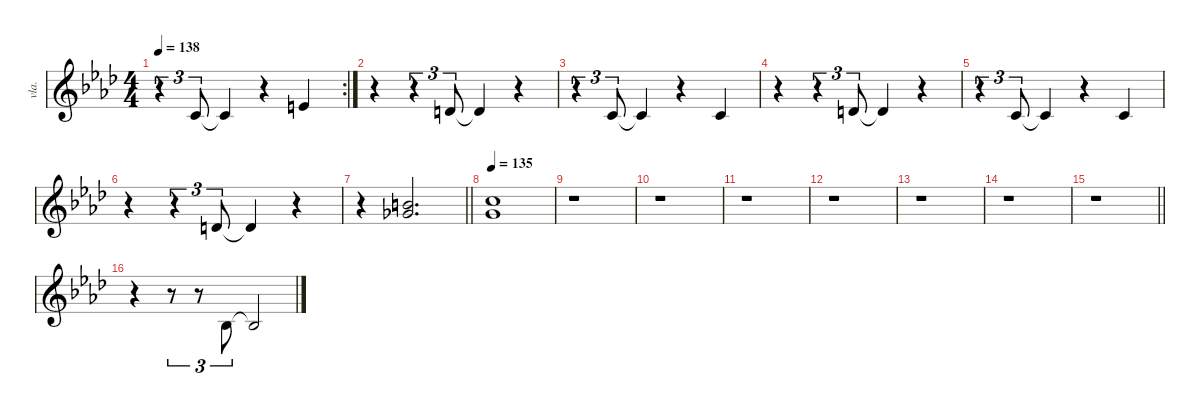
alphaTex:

\defaultSystemsLayout 4
\hideDynamics
\bracketExtendMode nobrackets
\otherSystemsTrackNameOrientation horizontal
\track ("Vocaux" "vla.") {defaultSystemsLayout 8 instrument viola}
\staff {score}
\tuning (E4 B3 G3 D3 A2 E2)
\rc 2
\ts (4 4)
\tempo 138
\clef g2
\ks ab
r.4{tu (3 2) dy f beam Down} 1.2{acc forcenatural}.8{tu (3 2) beam Up} 1.2{t acc forcenatural}.4{beam Up} r.4{beam Up} 0.1{acc forcenatural}.4{beam Up} |
r.4{beam Down} r.4{tu (3 2) beam Down} 3.2{acc forcenatural}.8{tu (3 2) beam Up} 3.2{t acc forcenatural}.4{beam Up} r.4{beam Up} |
r.4{tu (3 2) beam Down} 1.2{acc forcenatural}.8{tu (3 2) beam Up} 1.2{t acc forcenatural}.4{beam Up} r.4{beam Up} 1.2{acc forcenatural}.4{beam Up} |
r.4{beam Down} r.4{tu (3 2) beam Down} 3.2{acc forcenatural}.8{tu (3 2) beam Up} 3.2{t acc forcenatural}.4{beam Up} r.4{beam Up} |
r.4{tu (3 2) beam Down} 1.2{acc forcenatural}.8{tu (3 2) beam Up} 1.2{t acc forcenatural}.4{beam Up} r.4{beam Up} 1.2{acc forcenatural}.4{beam Up} |
r.4{beam Down} r.4{tu (3 2) beam Down} 3.2{acc forcenatural}.8{tu (3 2) beam Up} 3.2{t acc forcenatural}.4{beam Up} r.4{beam Up} |
\barLineRight lightlight
r.4{beam Down} (2.1{acc b} 12.2{acc forcenatural}).2{d beam Up} |
\tempo 135
(8.2{acc forcenatural} 17.3{acc forcenatural}).1{beam Up} |
r.1{beam Down} |
r.1{beam Down} |
r.1{beam Down} |
r.1{beam Down} |
r.1{beam Down} |
r.1{beam Down} |
\barLineRight lightlight
r.1{beam Down} |
r.4{beam Down} r.8{tu (3 2) beam Down} r.8{tu (3 2) beam Down} 3.3{acc b}.8{tu (3 2) beam Up} 3.3{t acc b}.2{beam Up}
